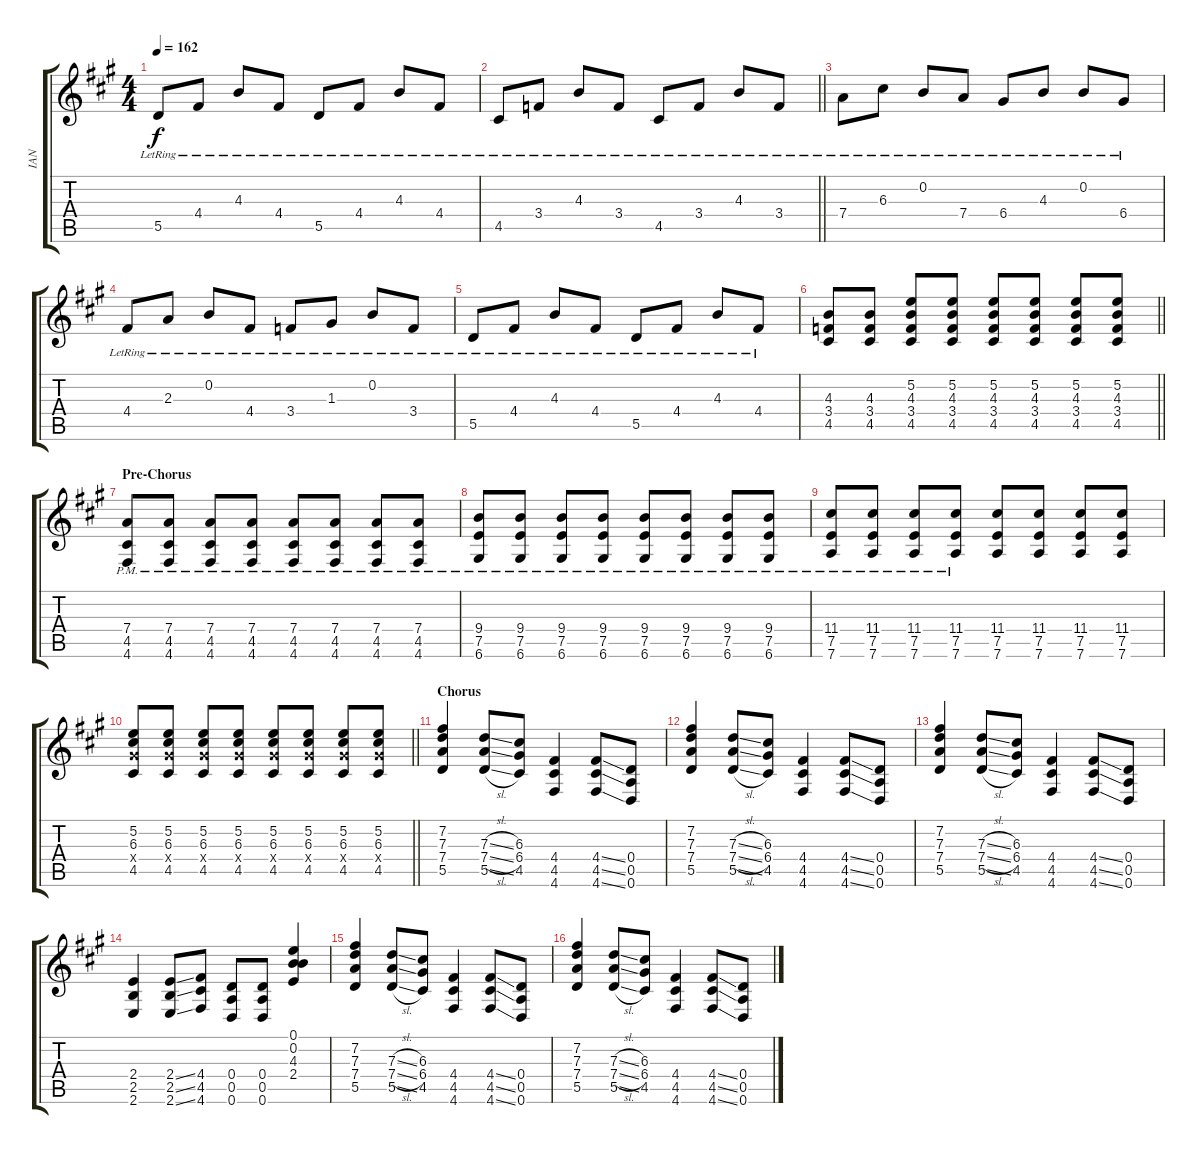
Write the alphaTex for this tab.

\track ("IAN" "IAN") {instrument distortionguitar}
\staff {score tabs}
\tuning (E4 B3 G3 D3 A2 D2) {hide}
\ts (4 4)
\tempo 162
\clef g2
\ks a
5.5{lr}.8{dy f} 4.4{lr}.8 4.3{lr}.8 4.4{lr}.8 5.5{lr}.8 4.4{lr}.8 4.3{lr}.8 4.4{lr}.8 |
\barLineRight lightlight
4.5{lr}.8 3.4{lr}.8 4.3{lr}.8 3.4{lr}.8 4.5{lr}.8 3.4{lr}.8 4.3{lr}.8 3.4{lr}.8 |
7.4{lr}.8 6.3{lr}.8 0.2{lr}.8 7.4{lr}.8 6.4{lr}.8 4.3{lr}.8 0.2{lr}.8 6.4{lr}.8 |
4.4{lr}.8 2.3{lr}.8 0.2{lr}.8 4.4{lr}.8 3.4{lr}.8 1.3{lr}.8 0.2{lr}.8 3.4{lr}.8 |
5.5{lr}.8 4.4{lr}.8 4.3{lr}.8 4.4{lr}.8 5.5{lr}.8 4.4{lr}.8 4.3{lr}.8 4.4{lr}.8 |
\barLineRight lightlight
(4.3 3.4 4.5).8{instrument distortionguitar} (4.3 3.4 4.5).8 (5.2 4.3 3.4 4.5).8 (5.2 4.3 3.4 4.5).8 (5.2 4.3 3.4 4.5).8 (5.2 4.3 3.4 4.5).8 (5.2 4.3 3.4 4.5).8 (5.2 4.3 3.4 4.5).8 |
\section ("" "Pre-Chorus")
(7.4{pm} 4.5{pm} 4.6{pm}).8 (7.4{pm} 4.5{pm} 4.6{pm}).8 (7.4{pm} 4.5{pm} 4.6{pm}).8 (7.4{pm} 4.5{pm} 4.6{pm}).8 (7.4{pm} 4.5{pm} 4.6{pm}).8 (7.4{pm} 4.5{pm} 4.6{pm}).8 (7.4{pm} 4.5{pm} 4.6{pm}).8 (7.4{pm} 4.5{pm} 4.6{pm}).8 |
(9.4{pm} 7.5{pm} 6.6{pm}).8 (9.4{pm} 7.5{pm} 6.6{pm}).8 (9.4{pm} 7.5{pm} 6.6{pm}).8 (9.4{pm} 7.5{pm} 6.6{pm}).8 (9.4{pm} 7.5{pm} 6.6{pm}).8 (9.4{pm} 7.5{pm} 6.6{pm}).8 (9.4{pm} 7.5{pm} 6.6{pm}).8 (9.4{pm} 7.5{pm} 6.6{pm}).8 |
(11.4{pm} 7.5{pm} 7.6{pm}).8 (11.4{pm} 7.5{pm} 7.6{pm}).8 (11.4{pm} 7.5{pm} 7.6{pm}).8 (11.4{pm} 7.5{pm} 7.6{pm}).8 (11.4 7.5 7.6).8 (11.4 7.5 7.6).8 (11.4 7.5 7.6).8 (11.4 7.5 7.6).8 |
\barLineRight lightlight
(5.2 6.3 6.4{x} 4.5).8 (5.2 6.3 6.4{x} 4.5).8 (5.2 6.3 6.4{x} 4.5).8 (5.2 6.3 6.4{x} 4.5).8 (5.2 6.3 6.4{x} 4.5).8 (5.2 6.3 6.4{x} 4.5).8 (5.2 6.3 6.4{x} 4.5).8 (5.2 6.3 6.4{x} 4.5).8 |
\section ("" "Chorus")
(7.2 7.3 7.4 5.5).4 (7.3{sl} 7.4{sl} 5.5{sl}).8 (6.3 6.4 4.5).8 (4.4 4.5 4.6).4 (4.4{ss} 4.5{ss} 4.6{ss}).8 (0.4 0.5 0.6).8 |
(7.2 7.3 7.4 5.5).4 (7.3{sl} 7.4{sl} 5.5{sl}).8 (6.3 6.4 4.5).8 (4.4 4.5 4.6).4 (4.4{ss} 4.5{ss} 4.6{ss}).8 (0.4 0.5 0.6).8 |
(7.2 7.3 7.4 5.5).4 (7.3{sl} 7.4{sl} 5.5{sl}).8 (6.3 6.4 4.5).8 (4.4 4.5 4.6).4 (4.4{ss} 4.5{ss} 4.6{ss}).8 (0.4 0.5 0.6).8 |
(2.4 2.5 2.6).4 (2.4{ss} 2.5{ss} 2.6{ss}).8 (4.4 4.5 4.6).8 (0.4 0.5 0.6).8 (0.4 0.5 0.6).8 (0.1 0.2 4.3 2.4).4 |
(7.2 7.3 7.4 5.5).4 (7.3{sl} 7.4{sl} 5.5{sl}).8 (6.3 6.4 4.5).8 (4.4 4.5 4.6).4 (4.4{ss} 4.5{ss} 4.6{ss}).8 (0.4 0.5 0.6).8 |
(7.2 7.3 7.4 5.5).4 (7.3{sl} 7.4{sl} 5.5{sl}).8 (6.3 6.4 4.5).8 (4.4 4.5 4.6).4 (4.4{ss} 4.5{ss} 4.6{ss}).8 (0.4 0.5 0.6).8
